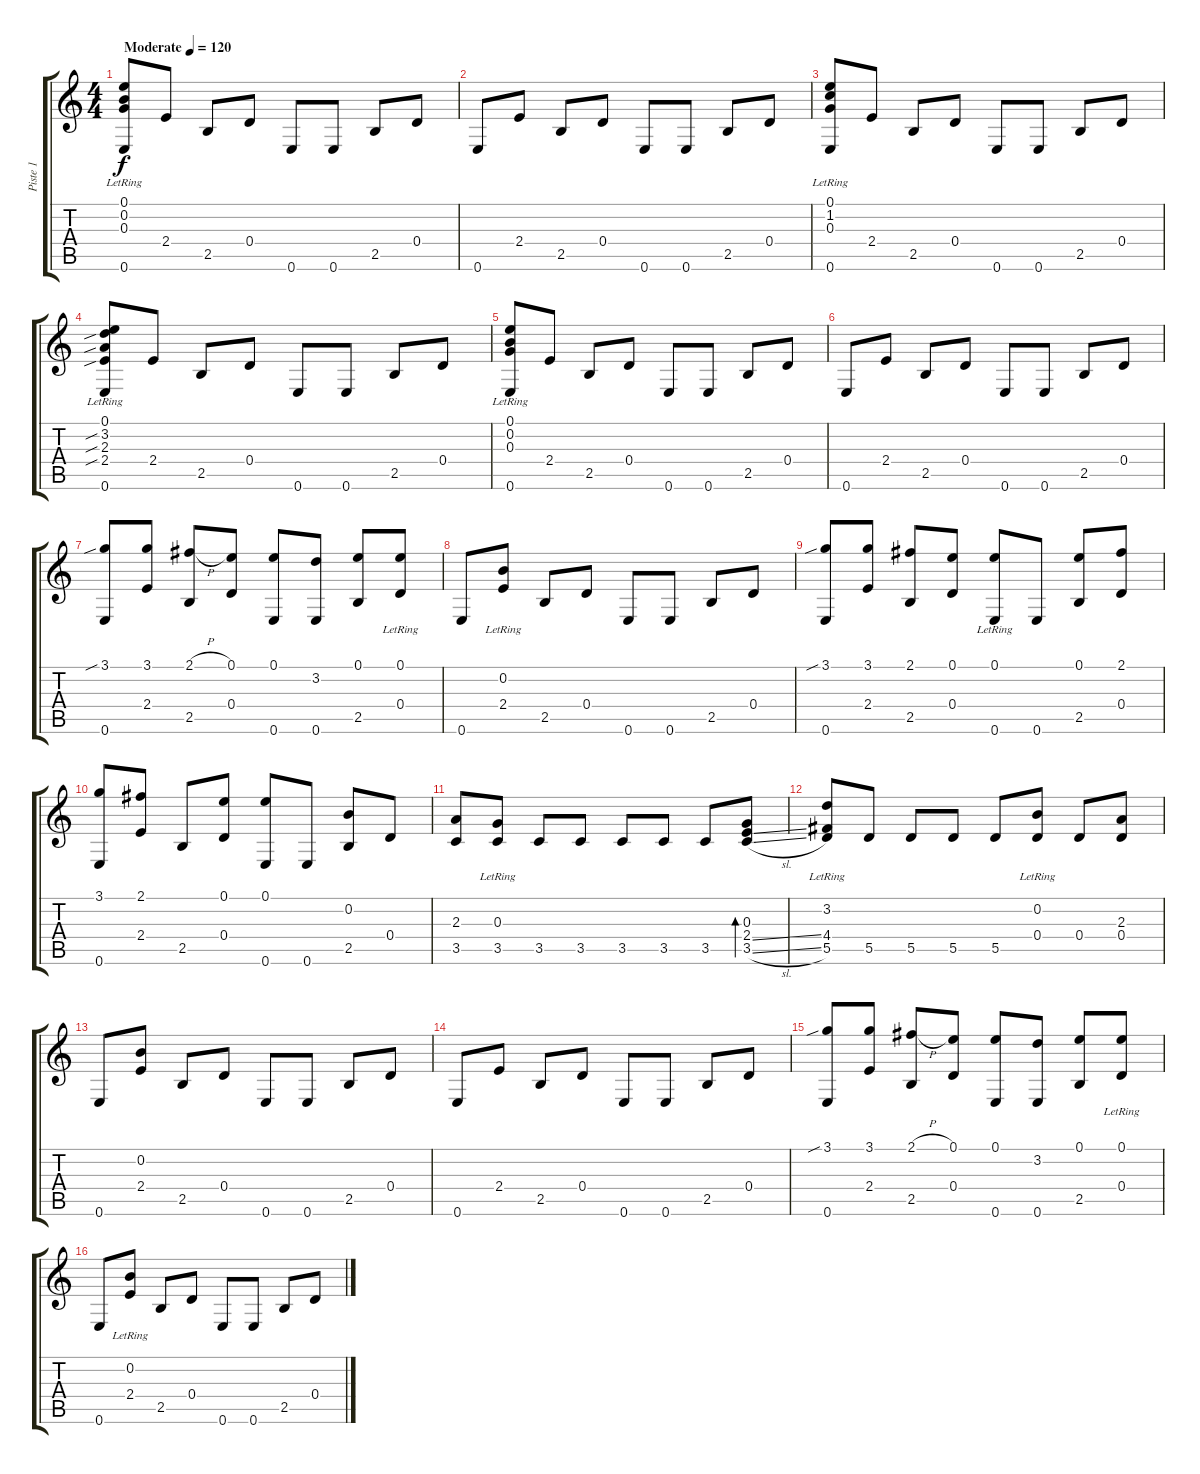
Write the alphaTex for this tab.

\track ("Piste 1" "Piste 1") {instrument acousticguitarsteel}
\staff {score tabs}
\tuning (E4 B3 G3 D3 A2 E2) {hide}
\ts (4 4)
\tempo (120 "Moderate")
\clef g2
\ks c
(0.1{lr} 0.2{lr} 0.3{lr} 0.6{lr}).8{dy f instrument acousticguitarsteel} 2.4.8 2.5.8 0.4.8 0.6.8 0.6.8 2.5.8 0.4.8 |
0.6.8 2.4.8 2.5.8 0.4.8 0.6.8 0.6.8 2.5.8 0.4.8 |
(0.1{lr} 1.2{lr} 0.3{lr} 0.6{lr}).8 2.4.8 2.5.8 0.4.8 0.6.8 0.6.8 2.5.8 0.4.8 |
(0.1{lr} 3.2{sib lr} 2.3{sib lr} 2.4{sib lr} 0.6{lr}).8 2.4.8 2.5.8 0.4.8 0.6.8 0.6.8 2.5.8 0.4.8 |
(0.1{lr} 0.2{lr} 0.3{lr} 0.6{lr}).8 2.4.8 2.5.8 0.4.8 0.6.8 0.6.8 2.5.8 0.4.8 |
0.6.8 2.4.8 2.5.8 0.4.8 0.6.8 0.6.8 2.5.8 0.4.8 |
(3.1{sib} 0.6).8 (3.1 2.4).8 (2.1{h} 2.5).8 (0.1 0.4).8 (0.1 0.6).8 (3.2 0.6).8 (0.1 2.5).8 (0.1{lr} 0.4).8 |
0.6.8 (0.2{lr} 2.4).8 2.5.8 0.4.8 0.6.8 0.6.8 2.5.8 0.4.8 |
(3.1{sib} 0.6).8 (3.1 2.4).8 (2.1 2.5).8 (0.1 0.4).8 (0.1{lr} 0.6).8 0.6.8 (0.1 2.5).8 (2.1 0.4).8 |
(3.1 0.6).8 (2.1 2.4).8 2.5.8 (0.1 0.4).8 (0.1 0.6).8 0.6.8 (0.2 2.5).8 0.4.8 |
(2.3 3.5).8 (0.3{lr} 3.5).8 3.5.8 3.5.8 3.5.8 3.5.8 3.5.8 (0.3 2.4{ss} 3.5{sl}).8{bd 30} |
(3.2{lr} 4.4 5.5).8 5.5.8 5.5.8 5.5.8 5.5.8 (0.2{lr} 0.4).8 0.4.8 (2.3 0.4).8 |
0.6.8 (0.2 2.4).8 2.5.8 0.4.8 0.6.8 0.6.8 2.5.8 0.4.8 |
0.6.8 2.4.8 2.5.8 0.4.8 0.6.8 0.6.8 2.5.8 0.4.8 |
(3.1{sib} 0.6).8 (3.1 2.4).8 (2.1{h} 2.5).8 (0.1 0.4).8 (0.1 0.6).8 (3.2 0.6).8 (0.1 2.5).8 (0.1{lr} 0.4).8 |
0.6.8 (0.2{lr} 2.4).8 2.5.8 0.4.8 0.6.8 0.6.8 2.5.8 0.4.8
